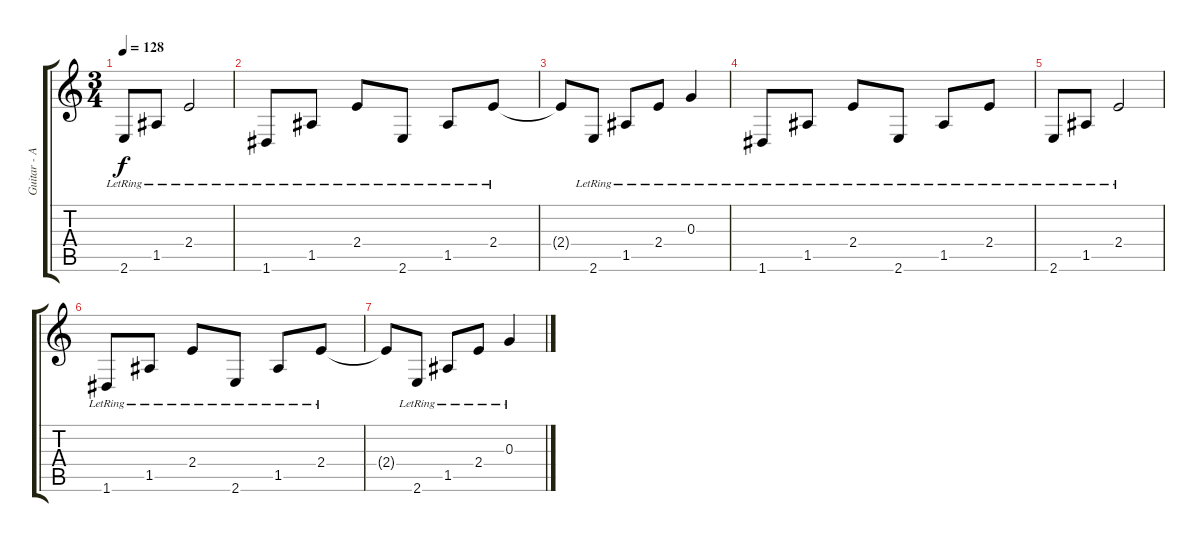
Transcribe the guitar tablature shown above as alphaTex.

\track ("Guitar - Aux." "Guitar - A") {instrument distortionguitar}
\staff {score tabs}
\tuning (E4 B3 G3 D3 A2 D2) {hide}
\ts (3 4)
\tempo 128
\clef g2
\ks c
2.6{lr}.8{dy f} 1.5{lr}.8 2.4{lr}.2 |
1.6{lr}.8 1.5{lr}.8 2.4{lr}.8 2.6{lr}.8 1.5{lr}.8 2.4{lr}.8 |
2.4{t}.8 2.6{lr}.8 1.5{lr}.8 2.4{lr}.8 0.3{lr}.4 |
1.6{lr}.8 1.5{lr}.8 2.4{lr}.8 2.6{lr}.8 1.5{lr}.8 2.4{lr}.8 |
2.6{lr}.8 1.5{lr}.8 2.4{lr}.2 |
1.6{lr}.8 1.5{lr}.8 2.4{lr}.8 2.6{lr}.8 1.5{lr}.8 2.4{lr}.8 |
2.4{t}.8 2.6{lr}.8 1.5{lr}.8 2.4{lr}.8 0.3{lr}.4
